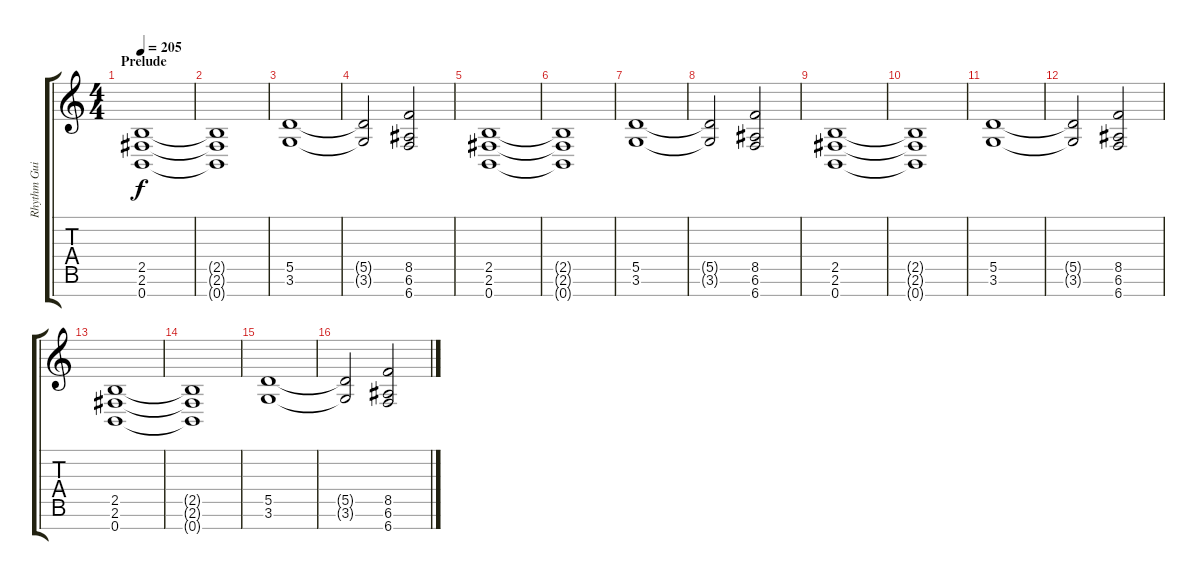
\track ("Rhythm Guitar R" "Rhythm Gui") {instrument distortionguitar}
\staff {score tabs}
\tuning (E4 B3 G3 D3 A2 E2 B1) {hide}
\ts (4 4)
\section ("" "Prelude")
\tempo 205
\clef g2
\ks c
(2.5 2.6 0.7).1{dy f} |
(2.5{t} 2.6{t} 0.7{t}).1 |
(5.5 3.6).1 |
(5.5{t} 3.6{t}).2 (8.5 6.6 6.7).2 |
(2.5 2.6 0.7).1 |
(2.5{t} 2.6{t} 0.7{t}).1 |
(5.5 3.6).1 |
(5.5{t} 3.6{t}).2 (8.5 6.6 6.7).2 |
(2.5 2.6 0.7).1 |
(2.5{t} 2.6{t} 0.7{t}).1 |
(5.5 3.6).1 |
(5.5{t} 3.6{t}).2 (8.5 6.6 6.7).2 |
(2.5 2.6 0.7).1 |
(2.5{t} 2.6{t} 0.7{t}).1 |
(5.5 3.6).1 |
(5.5{t} 3.6{t}).2 (8.5 6.6 6.7).2
